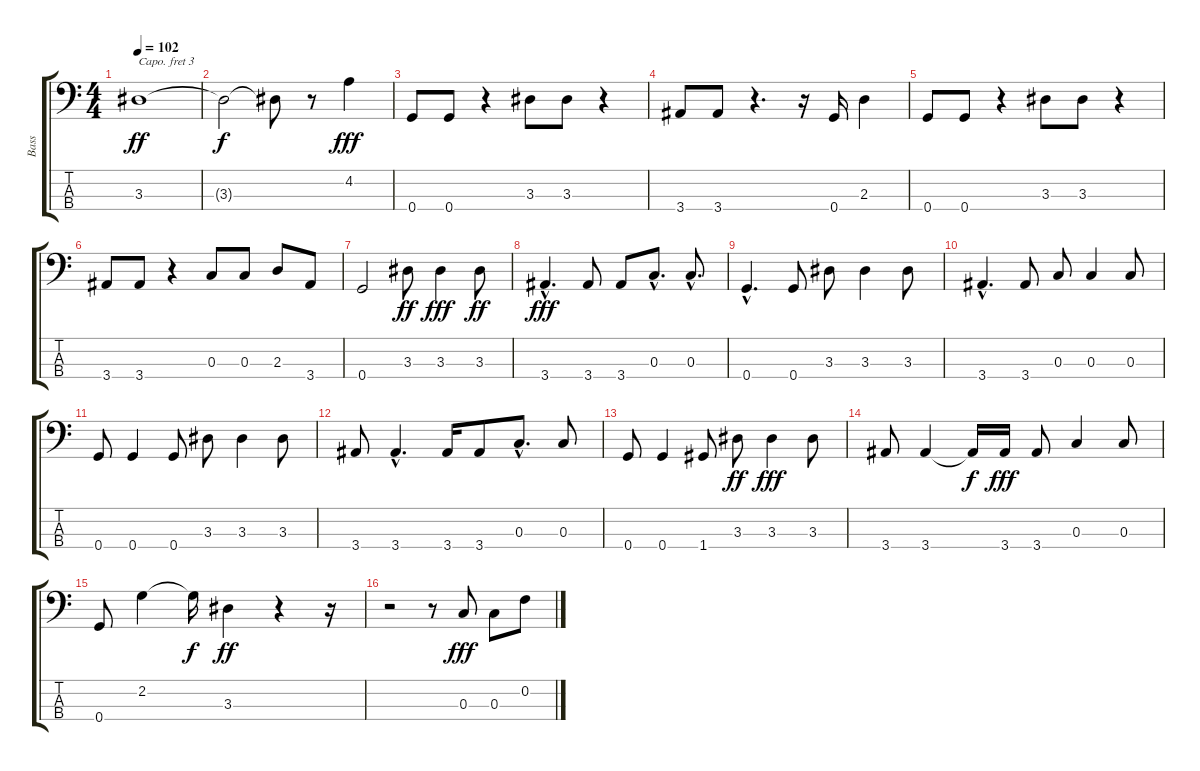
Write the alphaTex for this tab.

\track ("Bass" "Bass") {instrument electricbasspick}
\staff {score tabs}
\capo 3
\tuning (G2 D2 A1 E1) {hide}
\ts (4 4)
\tempo 102
\clef f4
\ks c
3.3.1{dy ff} |
3.3{t}.2{dy f} 3.3{t}.8 r.8 4.2.4{dy fff} |
0.4.8 0.4.8 r.4 3.3.8 3.3.8 r.4 |
3.4.8 3.4.8 r.4{d} r.16 0.4.16 2.3.4 |
0.4.8 0.4.8 r.4 3.3.8 3.3.8 r.4 |
3.4.8 3.4.8 r.4 0.3.8 0.3.8 2.3.8 3.4.8 |
0.4.2 3.3.8{dy ff} 3.3.4{dy fff} 3.3.8{dy ff} |
3.4{hac}.4{d dy fff} 3.4.8 3.4.8 0.3{hac}.8{d} 0.3{hac}.8{d} |
0.4{hac}.4{d} 0.4.8 3.3.8 3.3.4 3.3.8 |
3.4{hac}.4{d} 3.4.8 0.3.8 0.3.4 0.3.8 |
0.4.8 0.4.4 0.4.8 3.3.8 3.3.4 3.3.8 |
3.4.8 3.4{hac}.4{d} 3.4.16 3.4.8 0.3{hac}.8{d} 0.3.8 |
0.4.8 0.4.4 1.4.8 3.3.8{dy ff} 3.3.4{dy fff} 3.3.8 |
3.4.8 3.4.4 3.4{t}.16{dy f} 3.4.16{dy fff} 3.4.8 0.3.4 0.3.8 |
0.4.8 2.2.4 2.2{t}.16{dy f} 3.3.4{dy ff} r.4 r.16 |
r.2 r.8 0.3.8{dy fff} 0.3.8 0.2.8
